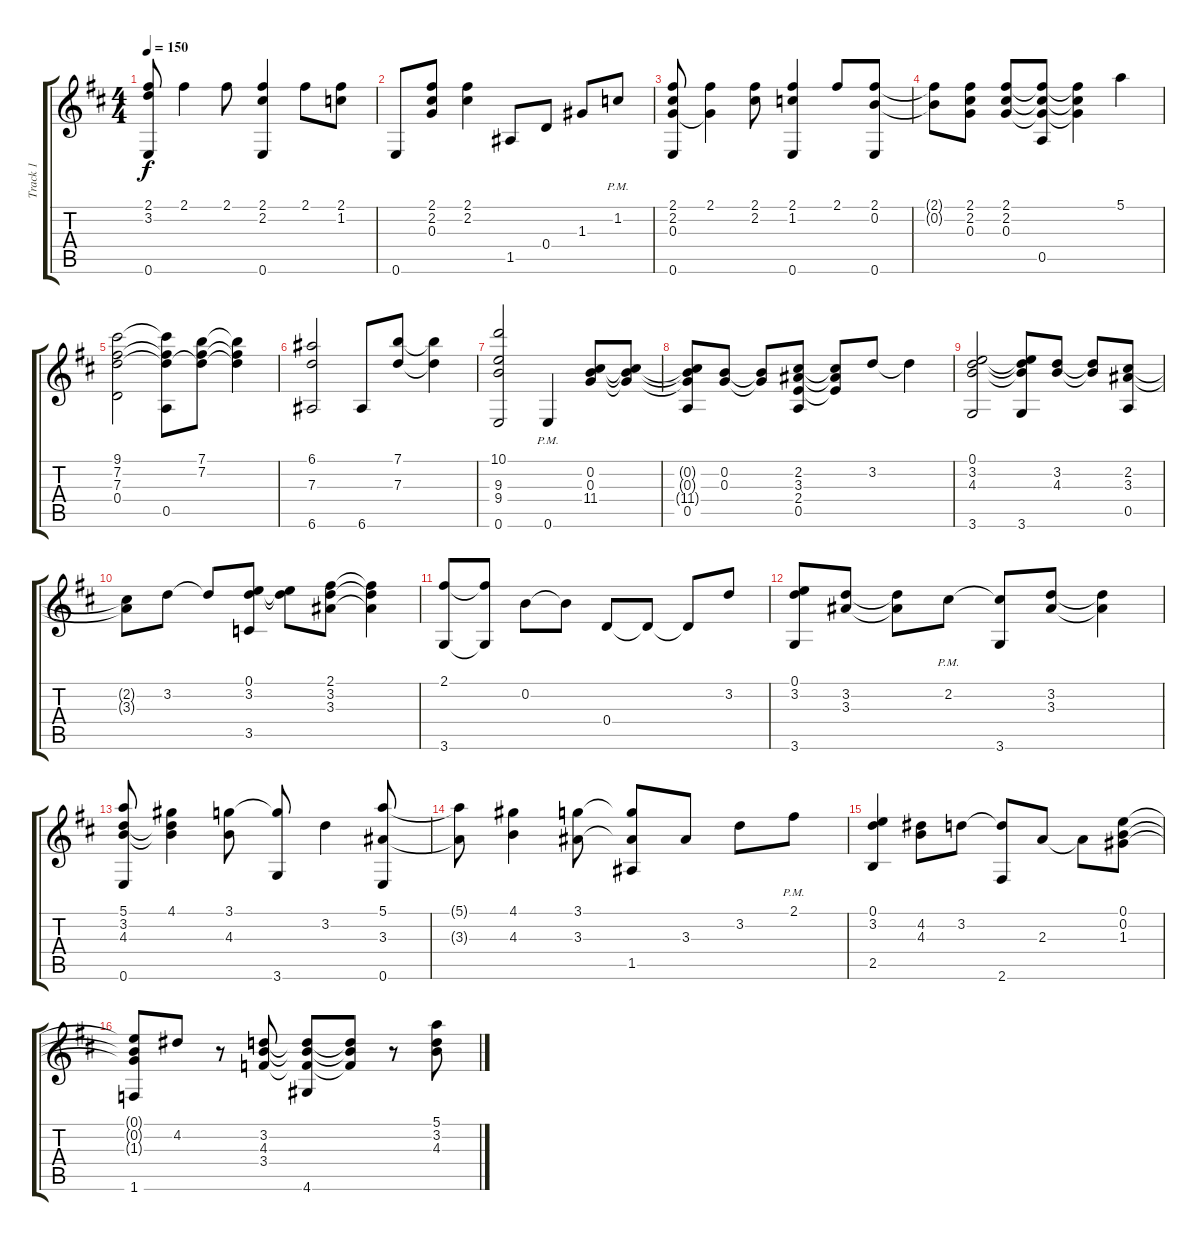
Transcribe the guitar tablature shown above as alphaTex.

\track ("Track 1" "Track 1") {instrument acousticguitarnylon}
\staff {score tabs}
\tuning (E4 B3 G3 D3 A2 E2) {hide}
\ts (4 4)
\tempo 150
\clef g2
\ks d
(2.1 3.2 0.6).8{dy f} 2.1.4 2.1.8 (2.1 2.2 0.6).4 2.1.8 (2.1 1.2).8 |
0.6.8 (2.1 2.2 0.3).8 (2.1 2.2).4 1.5.8 0.4.8 1.3.8 1.2{pm}.8 |
(2.1 2.2 0.3 0.6).8 (2.1 0.3{t}).4 (2.1 2.2).8 (2.1 1.2 0.6).4 2.1.8 (2.1 0.2 0.6).8 |
(2.1{t} 0.2{t}).8 (2.1 2.2 0.3).8 (2.1 2.2 0.3).8 (2.1{t} 2.2{t} 0.3{t} 0.5).8 (2.1{t} 2.2{t} 0.3{t}).4 5.1.4 |
(9.1 7.2 7.3 0.4).2 (9.1{t} 7.2{t} 7.3{t} 0.5).8 (7.1 7.2 7.3{t}).8 (7.1{t} 7.2{t} 7.3{t}).4 |
(6.1 7.3 6.6).2 6.6.8 (7.1 7.3).8 (7.1{t} 7.3{t}).4 |
(10.1 9.3 9.4 0.6).2 0.6{pm}.4 (0.2 0.3 11.4).8 (0.2{t} 0.3{t} 11.4{t}).8 |
(0.2{t} 0.3{t} 11.4{t} 0.5).8 (0.2 0.3).8 (0.2{t} 0.3{t}).8 (2.2 3.3 2.4 0.5).8 (2.2{t} 3.3{t} 2.4{t}).8 3.2.8 3.2{t}.4 |
(0.1 3.2 4.3 3.6).2 (0.1{t} 3.2{t} 4.3{t} 3.6).8 (3.2 4.3).8 (3.2{t} 4.3{t}).8 (2.2 3.3 0.5).8 |
(2.2{t} 3.3{t}).8 3.2.8 3.2{t}.8 (0.1 3.2 3.5).8 (0.1{t} 3.2{t}).8 (2.1 3.2 3.3).8 (2.1{t} 3.2{t} 3.3{t}).4 |
(2.1 3.6).8 (2.1{t} 3.6{t}).8 0.2.8 0.2{t}.8 0.4.8 0.4{t}.8 0.4{t}.8 3.2.8 |
(0.1 3.2 3.6).8 (3.2 3.3).8 (3.2{t} 3.3{t}).8 2.2{pm}.8 (2.2{t} 3.6).8 (3.2 3.3).8 (3.2{t} 3.3{t}).4 |
(5.1 3.2 4.3 0.6).8 (4.1 3.2{t} 4.3{t}).4 (3.1 4.3).8 (3.1{t} 3.6).8 3.2.4 (5.1 3.3 0.6).8 |
(5.1{t} 3.3{t}).8 (4.1 4.3).4 (3.1 3.3).8 (3.1{t} 3.3{t} 1.5).8 3.3.8 3.2.8 2.1{pm}.8 |
(0.1 3.2 2.5).4 (4.2 4.3).8 3.2.8 (3.2{t} 2.6).8 2.3.8 2.3{t}.8 (0.1 0.2 1.3).8 |
(0.1{t} 0.2{t} 1.3{t} 1.6).8 4.2.8 r.8 (3.2 4.3 3.4).8 (3.2{t} 4.3{t} 3.4{t} 4.6).8 (3.2{t} 4.3{t} 3.4{t}).8 r.8 (5.1 3.2 4.3).8
